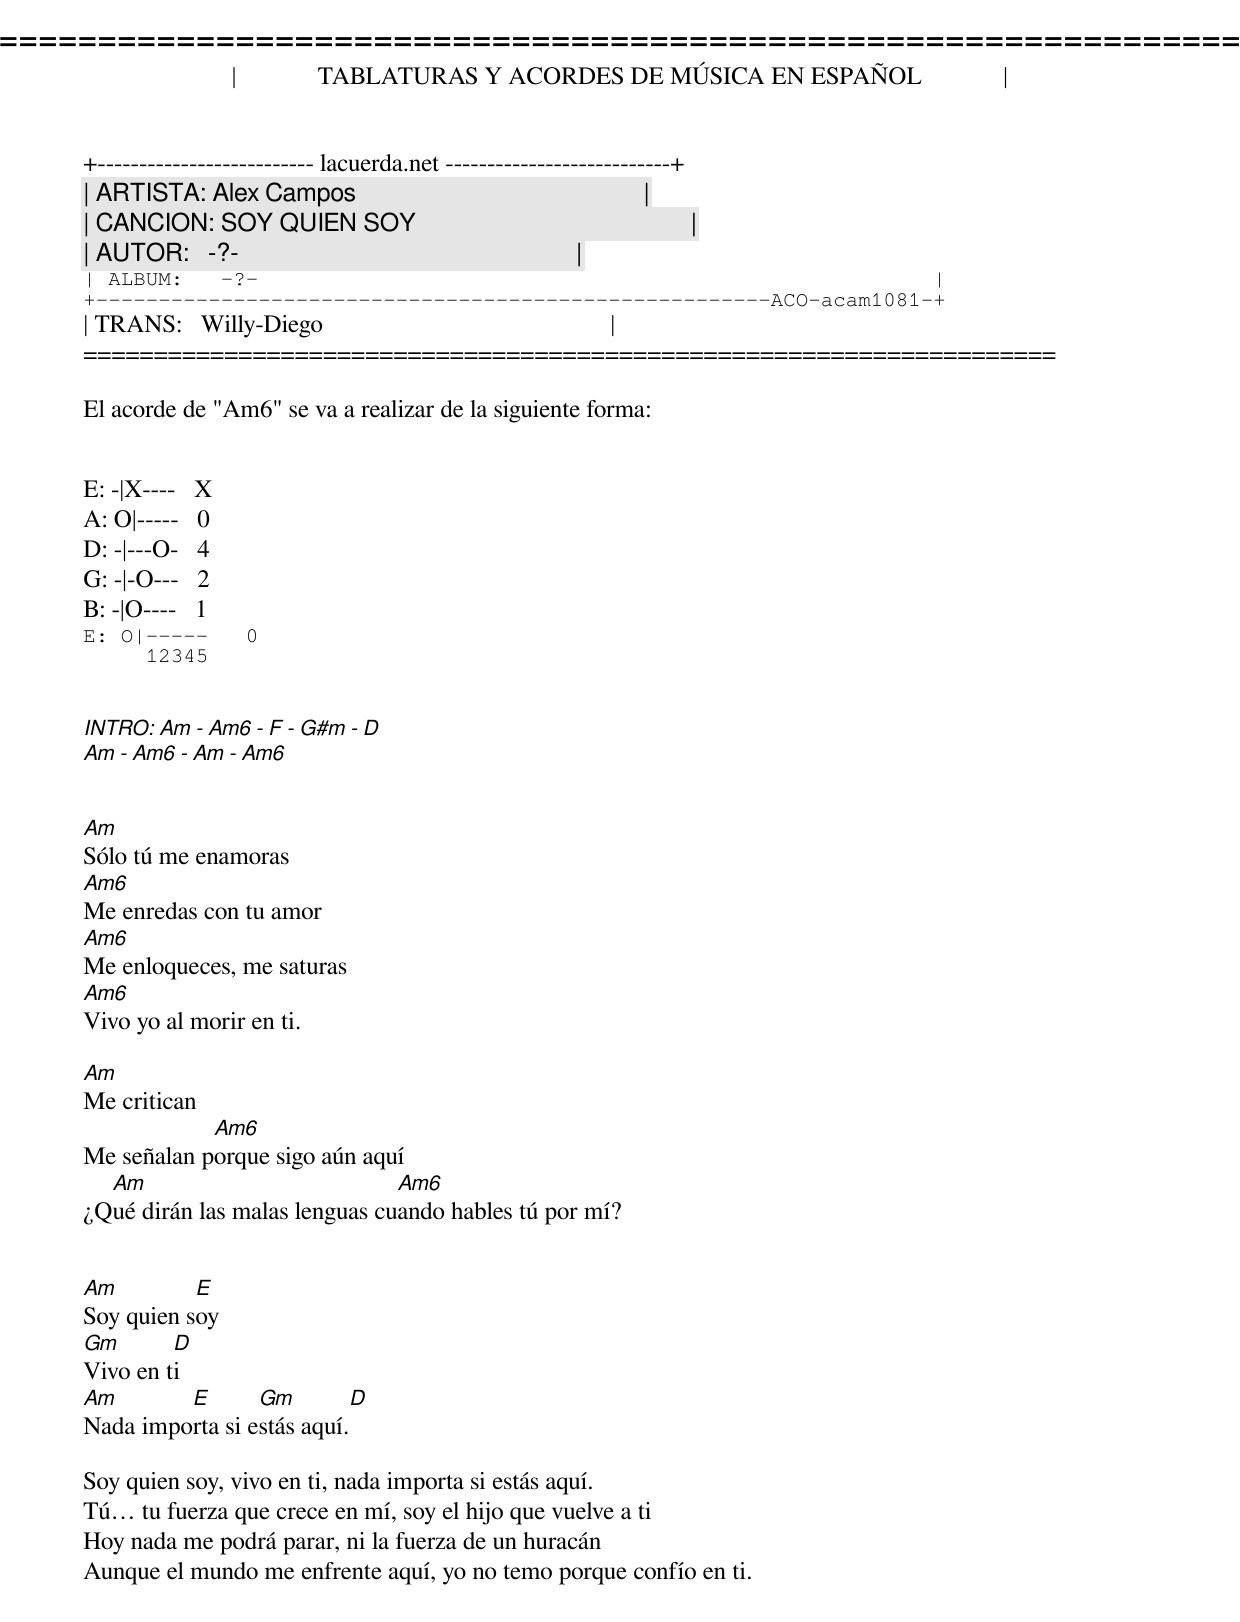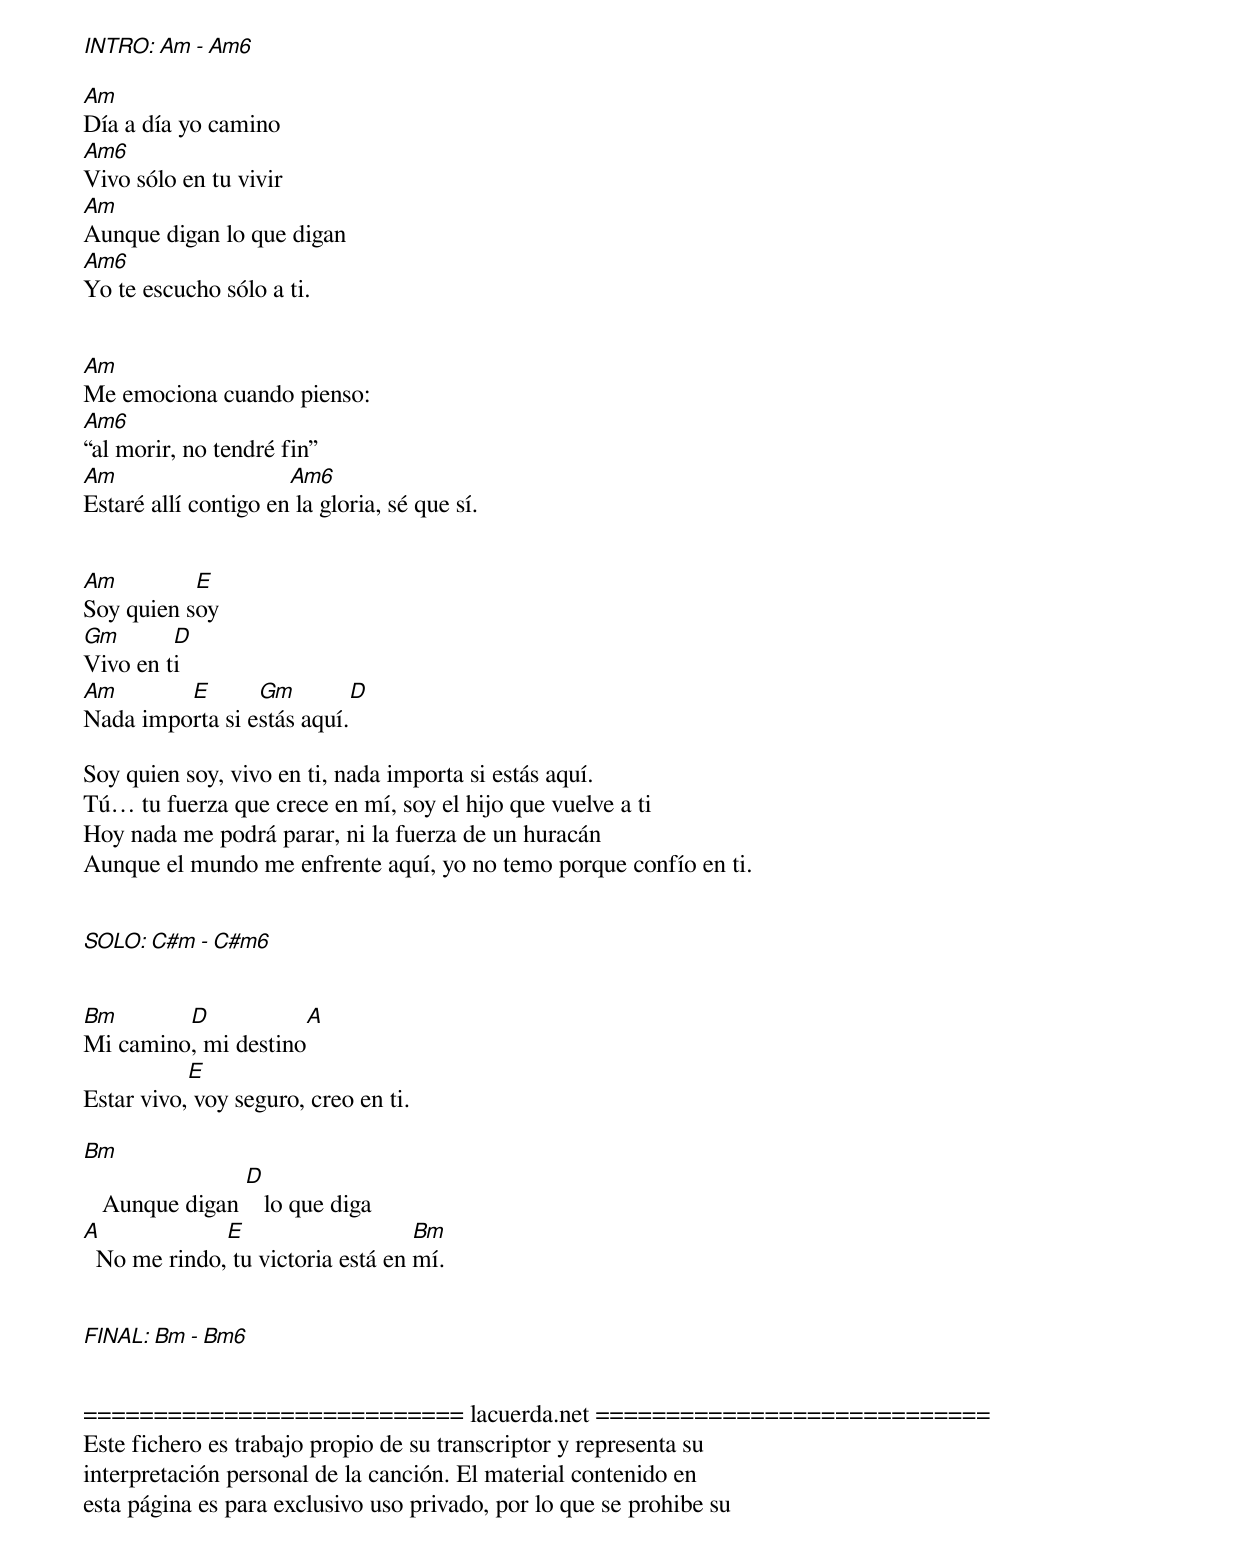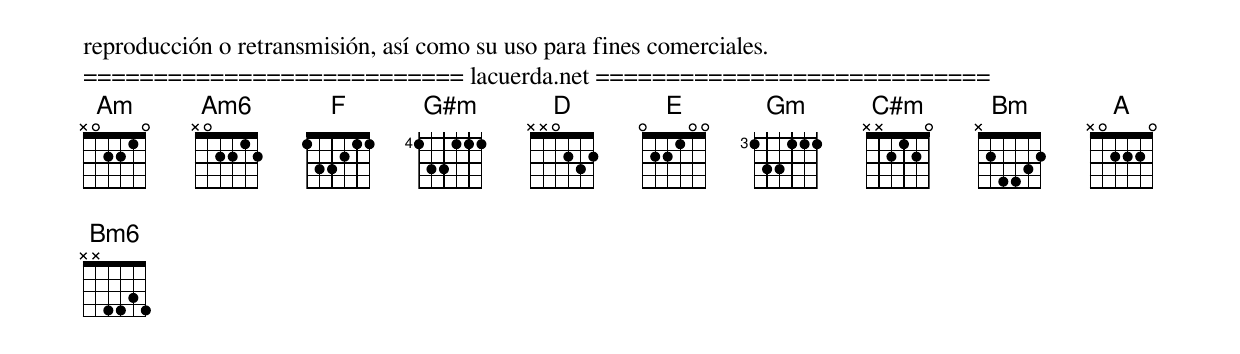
=====================================================================
|             TABLATURAS Y ACORDES DE MÚSICA EN ESPAÑOL             |
+-------------------------- lacuerda.net ---------------------------+
| ARTISTA: Alex Campos                                              |
| CANCION: SOY QUIEN SOY                                            |
| AUTOR:   -?-                                                      |
| ALBUM:   -?-                                                      |
+------------------------------------------------------ACO-acam1081-+
| TRANS:   Willy-Diego                                              |
=====================================================================

El acorde de "Am6" se va a realizar de la siguiente forma:


E: -|X----   X
A: O|-----   0
D: -|---O-   4
G: -|-O---   2
B: -|O----   1
E: O|-----   0
     12345


INTRO: Am - Am6 - F - G#m - D
       Am - Am6 - Am - Am6


Am
Sólo tú me enamoras
Am6
Me enredas con tu amor
Am6
Me enloqueces, me saturas
Am6
Vivo yo al morir en ti.

Am
Me critican
            Am6
Me señalan porque sigo aún aquí
  Am                           Am6
¿Qué dirán las malas lenguas cuando hables tú por mí?


Am         E
Soy quien soy
Gm       D
Vivo en ti
Am       E       Gm        D
Nada importa si estás aquí.

Soy quien soy, vivo en ti, nada importa si estás aquí.
Tú tu fuerza que crece en mí, soy el hijo que vuelve a ti
Hoy nada me podrá parar, ni la fuerza de un huracán
Aunque el mundo me enfrente aquí, yo no temo porque confío en ti.


INTRO: Am - Am6

Am
Día a día yo camino
Am6
Vivo sólo en tu vivir
Am
Aunque digan lo que digan
Am6
Yo te escucho sólo a ti.


Am
Me emociona cuando pienso:
Am6
al morir, no tendré fin
Am                    Am6
Estaré allí contigo en la gloria, sé que sí.


Am         E
Soy quien soy
Gm       D
Vivo en ti
Am       E       Gm        D
Nada importa si estás aquí.

Soy quien soy, vivo en ti, nada importa si estás aquí.
Tú tu fuerza que crece en mí, soy el hijo que vuelve a ti
Hoy nada me podrá parar, ni la fuerza de un huracán
Aunque el mundo me enfrente aquí, yo no temo porque confío en ti.


SOLO: C#m - C#m6


Bm       D            A
Mi camino, mi destino
           E
Estar vivo, voy seguro, creo en ti.

Bm
                D
   Aunque digan    lo que diga
A             E                    Bm
  No me rindo, tu victoria está en mí.


FINAL: Bm - Bm6


=========================== lacuerda.net ============================
Este fichero es trabajo propio de su transcriptor y representa su
interpretación personal de la canción. El material contenido en
esta página es para exclusivo uso privado, por lo que se prohibe su
reproducción o retransmisión, así como su uso para fines comerciales.
=========================== lacuerda.net ============================
